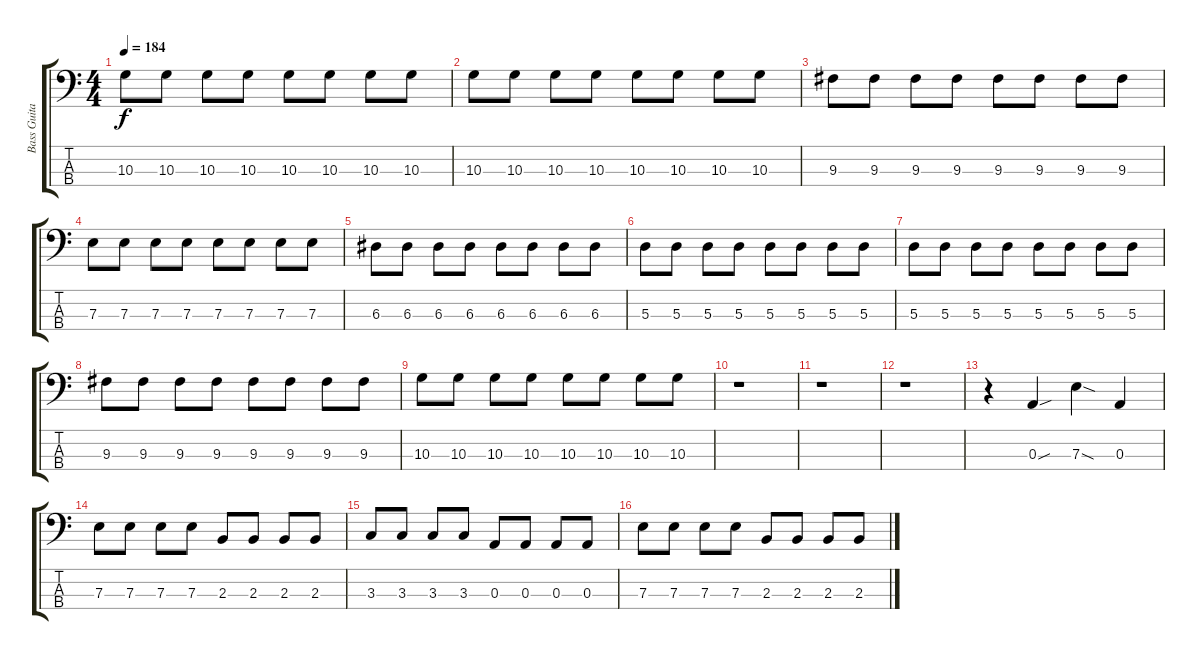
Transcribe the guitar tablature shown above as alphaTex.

\track ("Bass Guitar" "Bass Guita") {instrument electricbassfinger}
\staff {score tabs}
\tuning (G2 D2 A1 E1) {hide}
\ts (4 4)
\tempo 184
\clef f4
\ks c
10.3.8{dy f} 10.3.8 10.3.8 10.3.8 10.3.8 10.3.8 10.3.8 10.3.8 |
10.3.8 10.3.8 10.3.8 10.3.8 10.3.8 10.3.8 10.3.8 10.3.8 |
9.3.8 9.3.8 9.3.8 9.3.8 9.3.8 9.3.8 9.3.8 9.3.8 |
7.3.8 7.3.8 7.3.8 7.3.8 7.3.8 7.3.8 7.3.8 7.3.8 |
6.3.8 6.3.8 6.3.8 6.3.8 6.3.8 6.3.8 6.3.8 6.3.8 |
5.3.8 5.3.8 5.3.8 5.3.8 5.3.8 5.3.8 5.3.8 5.3.8 |
5.3.8 5.3.8 5.3.8 5.3.8 5.3.8 5.3.8 5.3.8 5.3.8 |
9.3.8 9.3.8 9.3.8 9.3.8 9.3.8 9.3.8 9.3.8 9.3.8 |
10.3.8 10.3.8 10.3.8 10.3.8 10.3.8 10.3.8 10.3.8 10.3.8 |
r.1 |
r.1 |
r.1 |
r.4 0.3{sou}.4 7.3{sod}.4 0.3.4 |
7.3.8 7.3.8 7.3.8 7.3.8 2.3.8 2.3.8 2.3.8 2.3.8 |
3.3.8 3.3.8 3.3.8 3.3.8 0.3.8 0.3.8 0.3.8 0.3.8 |
7.3.8 7.3.8 7.3.8 7.3.8 2.3.8 2.3.8 2.3.8 2.3.8
